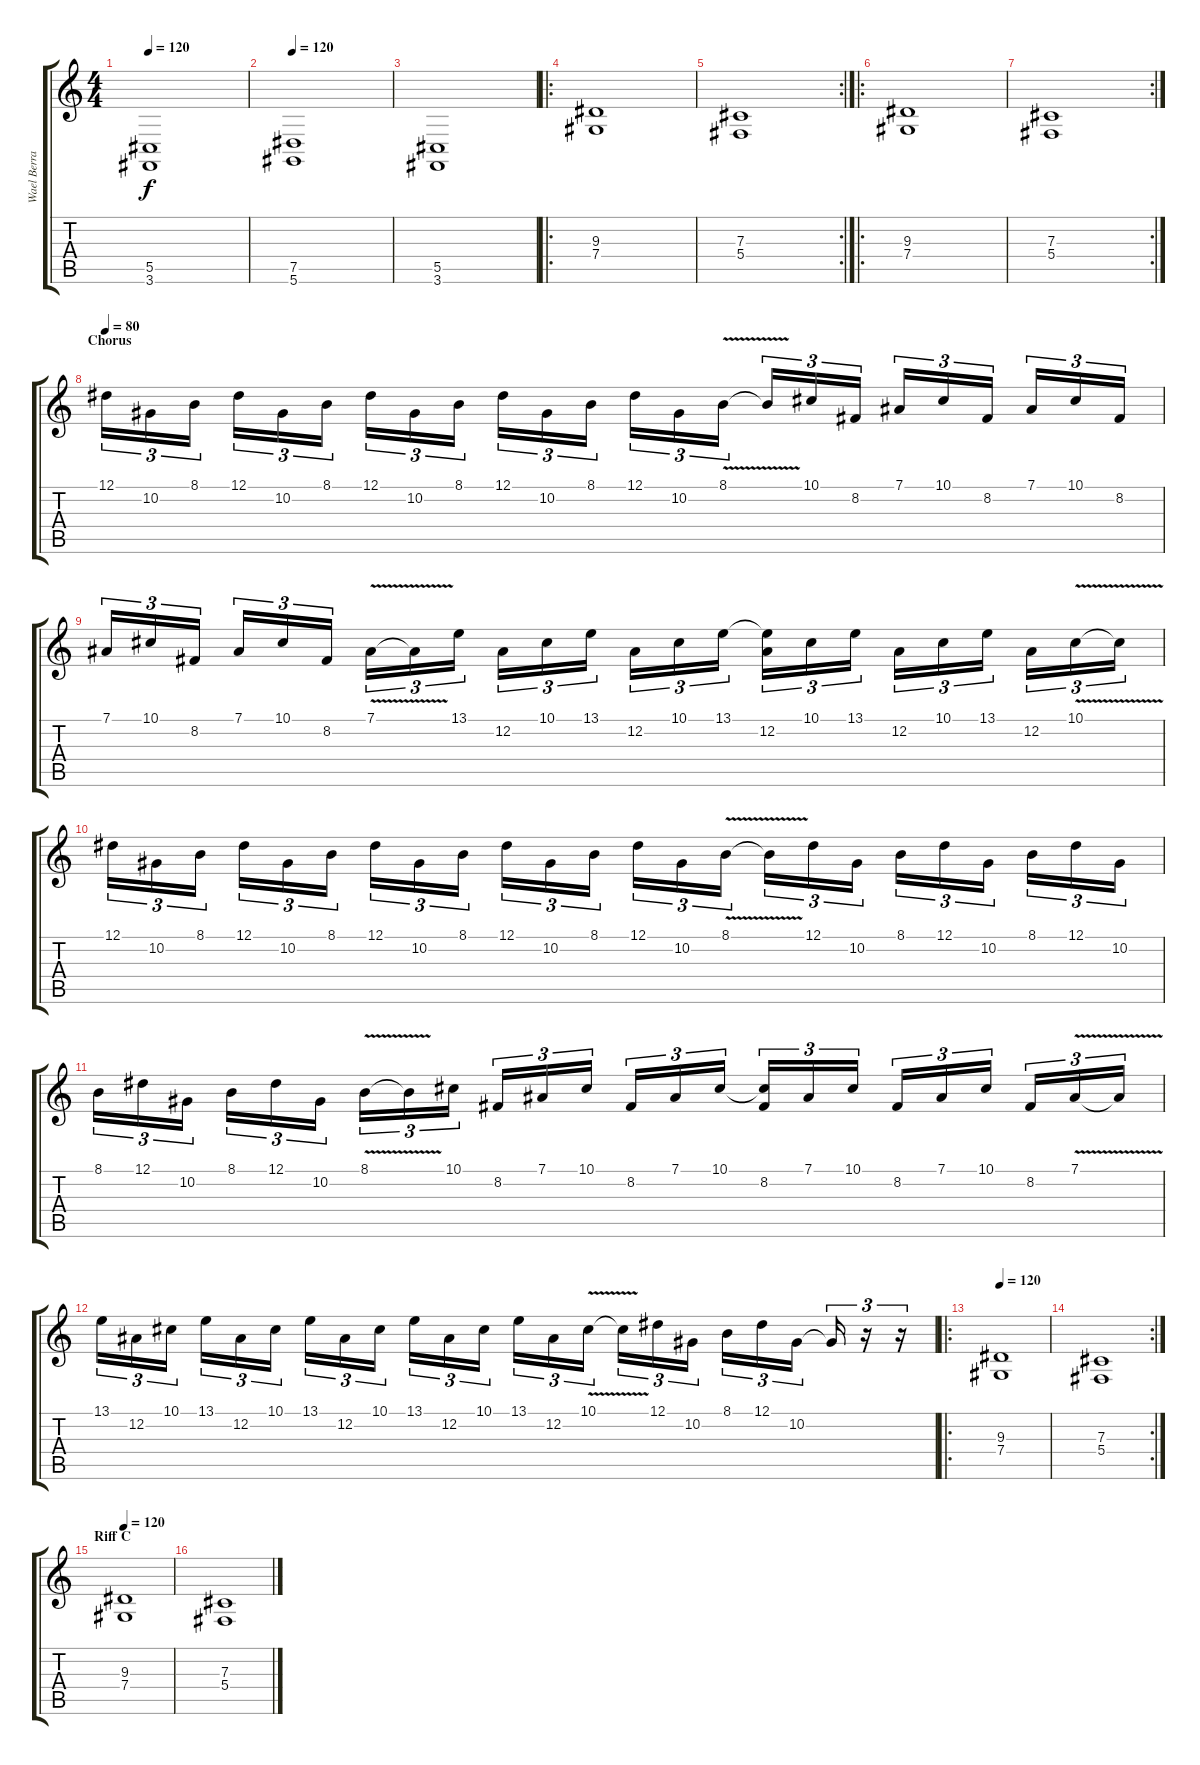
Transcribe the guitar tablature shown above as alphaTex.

\track ("Wael Berrais" "Wael Berra") {instrument stringensemble1}
\staff {score tabs}
\tuning (Eb4 Bb3 Gb3 Db3 Ab2 Eb2) {hide}
\ts (4 4)
\tempo 120
\clef g2
\ks c
(5.5 3.6).1{dy f} |
\tempo 120
(7.5 5.6).1 |
(5.5 3.6).1 |
\ro
(9.3 7.4).1 |
\rc 2
(7.3 5.4).1 |
\ro
(9.3 7.4).1 |
\rc 2
(7.3 5.4).1 |
\section ("" "Chorus")
\tempo 80
12.1.16{tu (3 2)} 10.2.16{tu (3 2)} 8.1.16{tu (3 2)} 12.1.16{tu (3 2)} 10.2.16{tu (3 2)} 8.1.16{tu (3 2)} 12.1.16{tu (3 2)} 10.2.16{tu (3 2)} 8.1.16{tu (3 2)} 12.1.16{tu (3 2)} 10.2.16{tu (3 2)} 8.1.16{tu (3 2)} 12.1.16{tu (3 2)} 10.2.16{tu (3 2)} 8.1{v}.16{tu (3 2)} 8.1{t}.16{tu (3 2)} 10.1.16{tu (3 2)} 8.2.16{tu (3 2)} 7.1.16{tu (3 2)} 10.1.16{tu (3 2)} 8.2.16{tu (3 2)} 7.1.16{tu (3 2)} 10.1.16{tu (3 2)} 8.2.16{tu (3 2)} |
7.1.16{tu (3 2)} 10.1.16{tu (3 2)} 8.2.16{tu (3 2)} 7.1.16{tu (3 2)} 10.1.16{tu (3 2)} 8.2.16{tu (3 2)} 7.1{v}.16{tu (3 2)} 7.1{t}.16{tu (3 2)} 13.1.16{tu (3 2)} 12.2.16{tu (3 2)} 10.1.16{tu (3 2)} 13.1.16{tu (3 2)} 12.2.16{tu (3 2)} 10.1.16{tu (3 2)} 13.1.16{tu (3 2)} (13.1{t} 12.2).16{tu (3 2)} 10.1.16{tu (3 2)} 13.1.16{tu (3 2)} 12.2.16{tu (3 2)} 10.1.16{tu (3 2)} 13.1.16{tu (3 2)} 12.2.16{tu (3 2)} 10.1{v}.16{tu (3 2)} 10.1{t}.16{tu (3 2)} |
12.1.16{tu (3 2)} 10.2.16{tu (3 2)} 8.1.16{tu (3 2)} 12.1.16{tu (3 2)} 10.2.16{tu (3 2)} 8.1.16{tu (3 2)} 12.1.16{tu (3 2)} 10.2.16{tu (3 2)} 8.1.16{tu (3 2)} 12.1.16{tu (3 2)} 10.2.16{tu (3 2)} 8.1.16{tu (3 2)} 12.1.16{tu (3 2)} 10.2.16{tu (3 2)} 8.1{v}.16{tu (3 2)} 8.1{t}.16{tu (3 2)} 12.1.16{tu (3 2)} 10.2.16{tu (3 2)} 8.1.16{tu (3 2)} 12.1.16{tu (3 2)} 10.2.16{tu (3 2)} 8.1.16{tu (3 2)} 12.1.16{tu (3 2)} 10.2.16{tu (3 2)} |
8.1.16{tu (3 2)} 12.1.16{tu (3 2)} 10.2.16{tu (3 2)} 8.1.16{tu (3 2)} 12.1.16{tu (3 2)} 10.2.16{tu (3 2)} 8.1{v}.16{tu (3 2)} 8.1{t}.16{tu (3 2)} 10.1.16{tu (3 2)} 8.2.16{tu (3 2)} 7.1.16{tu (3 2)} 10.1.16{tu (3 2)} 8.2.16{tu (3 2)} 7.1.16{tu (3 2)} 10.1.16{tu (3 2)} (10.1{t} 8.2).16{tu (3 2)} 7.1.16{tu (3 2)} 10.1.16{tu (3 2)} 8.2.16{tu (3 2)} 7.1.16{tu (3 2)} 10.1.16{tu (3 2)} 8.2.16{tu (3 2)} 7.1{v}.16{tu (3 2)} 7.1{t}.16{tu (3 2)} |
13.1.16{tu (3 2)} 12.2.16{tu (3 2)} 10.1.16{tu (3 2)} 13.1.16{tu (3 2)} 12.2.16{tu (3 2)} 10.1.16{tu (3 2)} 13.1.16{tu (3 2)} 12.2.16{tu (3 2)} 10.1.16{tu (3 2)} 13.1.16{tu (3 2)} 12.2.16{tu (3 2)} 10.1.16{tu (3 2)} 13.1.16{tu (3 2)} 12.2.16{tu (3 2)} 10.1{v}.16{tu (3 2)} 10.1{t}.16{tu (3 2)} 12.1.16{tu (3 2)} 10.2.16{tu (3 2)} 8.1.16{tu (3 2)} 12.1.16{tu (3 2)} 10.2.16{tu (3 2)} 10.2{t}.16{tu (3 2)} r.16{tu (3 2)} r.16{tu (3 2)} |
\ro
\tempo 120
(9.3 7.4).1 |
\rc 2
(7.3 5.4).1 |
\section ("" "Riff C")
\tempo 120
(9.3 7.4).1 |
(7.3 5.4).1
